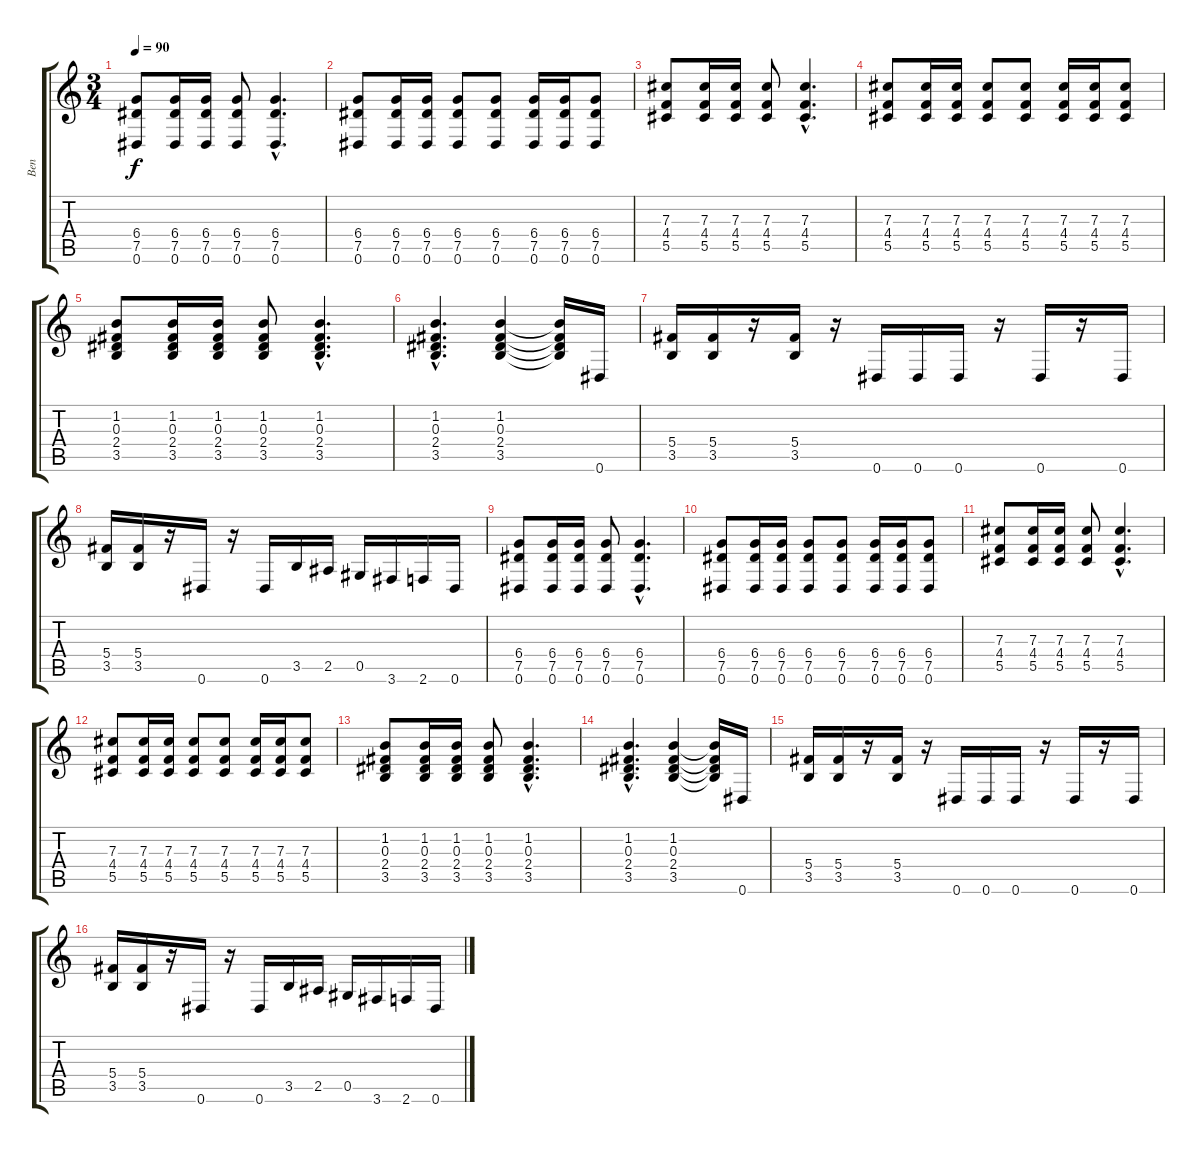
\track ("Ben" "Ben") {instrument overdrivenguitar}
\staff {score tabs}
\tuning (Eb4 Bb3 Gb3 Db3 Ab2 Eb2) {hide}
\ts (3 4)
\tempo 90
\clef g2
\ks c
(6.4 7.5 0.6).8{dy f} (6.4 7.5 0.6).16 (6.4 7.5 0.6).16 (6.4 7.5 0.6).8 (6.4{hac} 7.5{hac} 0.6{hac}).4{d} |
(6.4 7.5 0.6).8 (6.4 7.5 0.6).16 (6.4 7.5 0.6).16 (6.4 7.5 0.6).8 (6.4 7.5 0.6).8 (6.4 7.5 0.6).16 (6.4 7.5 0.6).16 (6.4 7.5 0.6).8 |
(7.3 4.4 5.5).8 (7.3 4.4 5.5).16 (7.3 4.4 5.5).16 (7.3 4.4 5.5).8 (7.3{hac} 4.4{hac} 5.5{hac}).4{d} |
(7.3 4.4 5.5).8 (7.3 4.4 5.5).16 (7.3 4.4 5.5).16 (7.3 4.4 5.5).8 (7.3 4.4 5.5).8 (7.3 4.4 5.5).16 (7.3 4.4 5.5).16 (7.3 4.4 5.5).8 |
(1.2 0.3 2.4 3.5).8 (1.2 0.3 2.4 3.5).16 (1.2 0.3 2.4 3.5).16 (1.2 0.3 2.4 3.5).8 (1.2{hac} 0.3{hac} 2.4{hac} 3.5{hac}).4{d} |
(1.2{hac} 0.3{hac} 2.4{hac} 3.5{hac}).4{d} (1.2 0.3 2.4 3.5).4 (1.2{t} 0.3{t} 2.4{t} 3.5{t}).16 0.6.16 |
(5.4 3.5).16 (5.4 3.5).16 r.16 (5.4 3.5).16 r.16 0.6.16 0.6.16 0.6.16 r.16 0.6.16 r.16 0.6.16 |
(5.4 3.5).16 (5.4 3.5).16 r.16 0.6.16 r.16 0.6.16 3.5.16 2.5.16 0.5.16 3.6.16 2.6.16 0.6.16 |
(6.4 7.5 0.6).8 (6.4 7.5 0.6).16 (6.4 7.5 0.6).16 (6.4 7.5 0.6).8 (6.4{hac} 7.5{hac} 0.6{hac}).4{d} |
(6.4 7.5 0.6).8 (6.4 7.5 0.6).16 (6.4 7.5 0.6).16 (6.4 7.5 0.6).8 (6.4 7.5 0.6).8 (6.4 7.5 0.6).16 (6.4 7.5 0.6).16 (6.4 7.5 0.6).8 |
(7.3 4.4 5.5).8 (7.3 4.4 5.5).16 (7.3 4.4 5.5).16 (7.3 4.4 5.5).8 (7.3{hac} 4.4{hac} 5.5{hac}).4{d} |
(7.3 4.4 5.5).8 (7.3 4.4 5.5).16 (7.3 4.4 5.5).16 (7.3 4.4 5.5).8 (7.3 4.4 5.5).8 (7.3 4.4 5.5).16 (7.3 4.4 5.5).16 (7.3 4.4 5.5).8 |
(1.2 0.3 2.4 3.5).8 (1.2 0.3 2.4 3.5).16 (1.2 0.3 2.4 3.5).16 (1.2 0.3 2.4 3.5).8 (1.2{hac} 0.3{hac} 2.4{hac} 3.5{hac}).4{d} |
(1.2{hac} 0.3{hac} 2.4{hac} 3.5{hac}).4{d} (1.2 0.3 2.4 3.5).4 (1.2{t} 0.3{t} 2.4{t} 3.5{t}).16 0.6.16 |
(5.4 3.5).16 (5.4 3.5).16 r.16 (5.4 3.5).16 r.16 0.6.16 0.6.16 0.6.16 r.16 0.6.16 r.16 0.6.16 |
(5.4 3.5).16 (5.4 3.5).16 r.16 0.6.16 r.16 0.6.16 3.5.16 2.5.16 0.5.16 3.6.16 2.6.16 0.6.16
